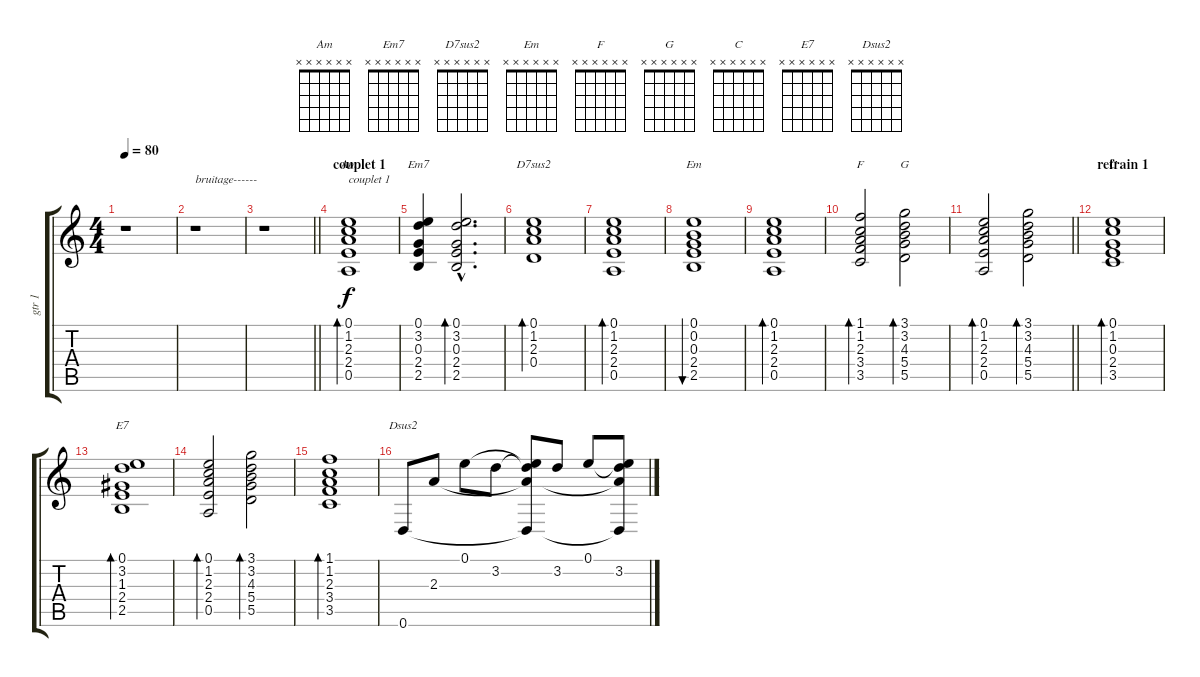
\track ("gtr 1" "gtr 1") {instrument electricguitarclean}
\staff {score tabs}
\tuning (E4 B3 G3 D3 A2 D2) {hide}
\chord ("Am" x x x x x x)
\chord ("Em7" x x x x x x)
\chord ("D7sus2" x x x x x x)
\chord ("Em" x x x x x x)
\chord ("F" x x x x x x)
\chord ("G" x x x x x x)
\chord ("C" x x x x x x)
\chord ("E7" x x x x x x)
\chord ("Dsus2" x x x x x x)
\ts (4 4)
\tempo 80
\clef g2
\ks c
r.1{dy f instrument electricguitarclean} |
r.1{txt "bruitage------"} |
\barLineRight lightlight
r.1 |
\section ("" "couplet 1")
(0.1 1.2 2.3 2.4 0.5).1{bd 120 ch "Am" txt "couplet 1"} |
(0.1 3.2 0.3 2.4 2.5).4{ch "Em7"} (0.1{hac} 3.2{hac} 0.3{hac} 2.4{hac} 2.5{hac}).2{d bd 120} |
(0.1 1.2 2.3 0.4).1{bd 120 ch "D7sus2"} |
(0.1 1.2 2.3 2.4 0.5).1{bd 120} |
(0.1 0.2 0.3 2.4 2.5).1{bu 120 ch "Em"} |
(0.1 1.2 2.3 2.4 0.5).1{bd 120} |
(1.1 1.2 2.3 3.4 3.5).2{bd 120 ch "F"} (3.1 3.2 4.3 5.4 5.5).2{bd 120 ch "G"} |
\barLineRight lightlight
(0.1 1.2 2.3 2.4 0.5).2{bd 120} (3.1 3.2 4.3 5.4 5.5).2{bd 120} |
\section ("" "refrain 1")
(0.1 1.2 0.3 2.4 3.5).1{bd 60 ch "C"} |
(0.1 3.2 1.3 2.4 2.5).1{bd 60 ch "E7"} |
(0.1 1.2 2.3 2.4 0.5).2{bd 120} (3.1 3.2 4.3 5.4 5.5).2{bd 120} |
(1.1 1.2 2.3 3.4 3.5).1{bd 60} |
0.6.8{ch "Dsus2"} 2.3.8 0.1.8 3.2.8 (0.1{t} 3.2{t} 2.3{t} 0.6{t}).8 3.2.8 0.1.8 (0.1{t} 3.2 2.3{t} 0.6{t}).8
